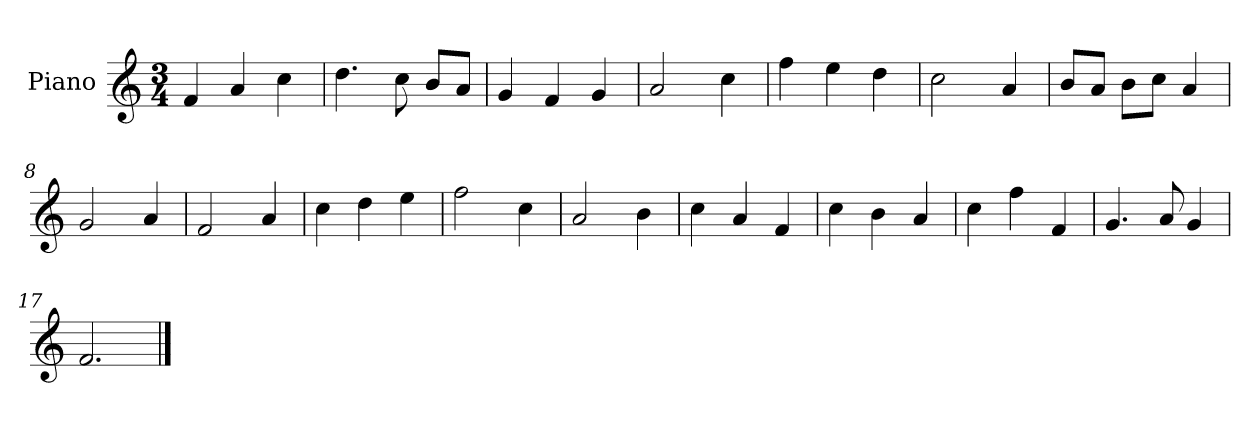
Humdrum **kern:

**kern
*part1
*staff1
*I"Piano
*I'Pno
*clefG2
*k[]
*M3/4
=1
4f/
4a/
4cc\
=2
4.dd\
8cc\
8b/L
8a/J
=3
4g/
4f/
4g/
=4
2a/
4cc\
=5
4ff\
4ee\
4dd\
=6
2cc\
4a/
=7
8b/L
8a/J
8b\L
8cc\J
4a/
=8
2g/
4a/
=9
2f/
4a/
=10
4cc\
4dd\
4ee\
=11
2ff\
4cc\
=12
2a/
4b\
=13
4cc\
4a/
4f/
=14
4cc\
4b\
4a/
=15
4cc\
4ff\
4f/
=16
4.g/
8a/
4g/
=17
2.f/
==
*-
